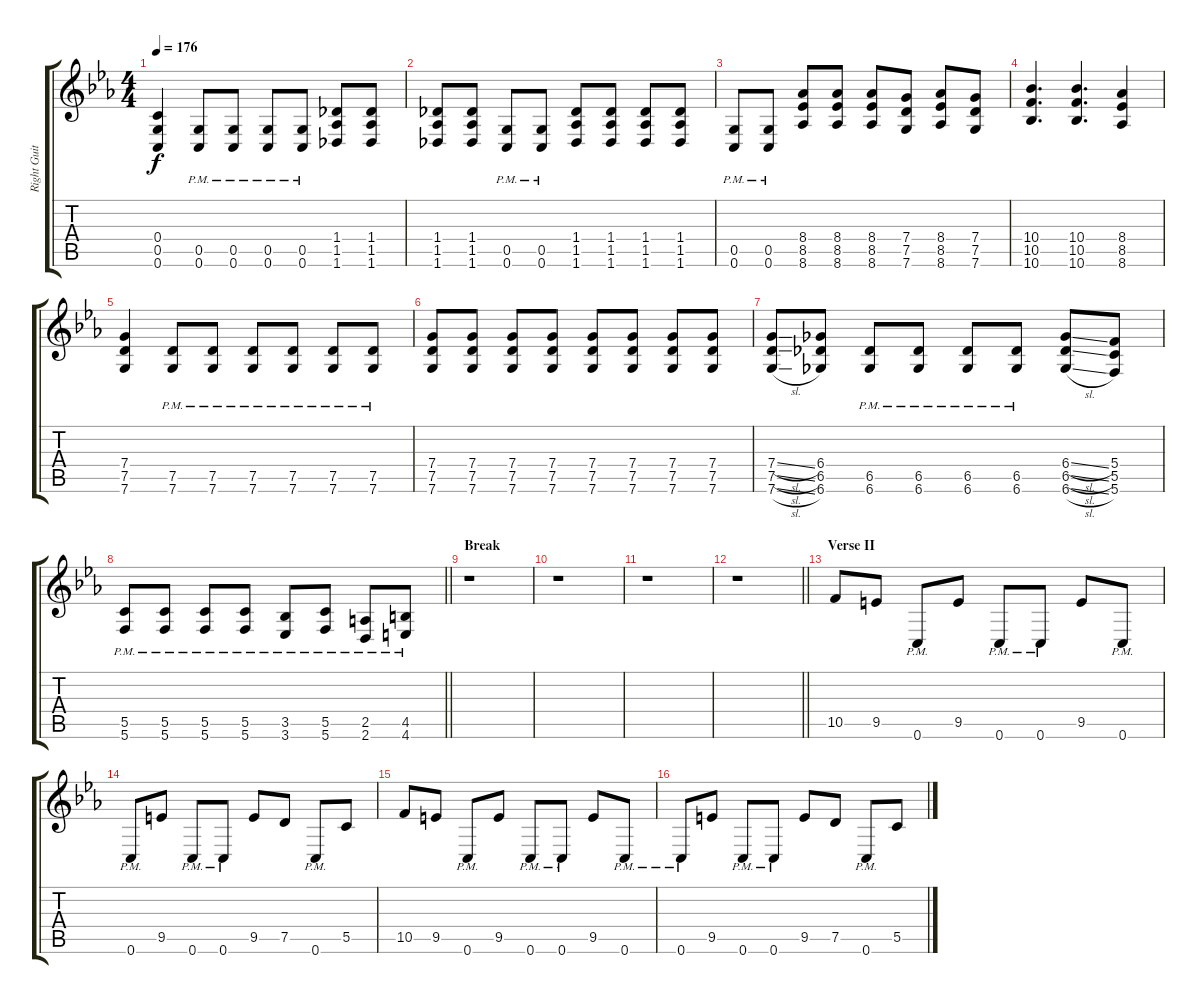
\track ("Right Guitar I" "Right Guit") {instrument distortionguitar}
\staff {score tabs}
\tuning (D4 A3 F3 C3 G2 C2) {hide}
\ts (4 4)
\tempo 176
\clef g2
\ks eb
(0.4 0.5 0.6).4{dy f} (0.5{pm} 0.6{pm}).8 (0.5{pm} 0.6{pm}).8 (0.5{pm} 0.6{pm}).8 (0.5{pm} 0.6{pm}).8 (1.4 1.5 1.6).8 (1.4 1.5 1.6).8 |
(1.4 1.5 1.6).8 (1.4 1.5 1.6).8 (0.5{pm} 0.6{pm}).8 (0.5{pm} 0.6{pm}).8 (1.4 1.5 1.6).8 (1.4 1.5 1.6).8 (1.4 1.5 1.6).8 (1.4 1.5 1.6).8 |
(0.5{pm} 0.6{pm}).8 (0.5{pm} 0.6{pm}).8 (8.4 8.5 8.6).8 (8.4 8.5 8.6).8 (8.4 8.5 8.6).8 (7.4 7.5 7.6).8 (8.4 8.5 8.6).8 (7.4 7.5 7.6).8 |
(10.4 10.5 10.6).4{d} (10.4 10.5 10.6).4{d} (8.4 8.5 8.6).4 |
(7.4 7.5 7.6).4 (7.5{pm} 7.6{pm}).8 (7.5{pm} 7.6{pm}).8 (7.5{pm} 7.6{pm}).8 (7.5{pm} 7.6{pm}).8 (7.5{pm} 7.6{pm}).8 (7.5{pm} 7.6{pm}).8 |
(7.4 7.5 7.6).8 (7.4 7.5 7.6).8 (7.4 7.5 7.6).8 (7.4 7.5 7.6).8 (7.4 7.5 7.6).8 (7.4 7.5 7.6).8 (7.4 7.5 7.6).8 (7.4 7.5 7.6).8 |
(7.4{sl} 7.5{sl} 7.6{sl}).8 (6.4 6.5 6.6).8 (6.5{pm} 6.6{pm}).8 (6.5{pm} 6.6{pm}).8 (6.5{pm} 6.6{pm}).8 (6.5{pm} 6.6{pm}).8 (6.4{sl} 6.5{sl} 6.6{sl}).8 (5.4 5.5 5.6).8 |
\barLineRight lightlight
(5.5{pm} 5.6{pm}).8 (5.5{pm} 5.6{pm}).8 (5.5{pm} 5.6{pm}).8 (5.5{pm} 5.6{pm}).8 (3.5{pm} 3.6{pm}).8 (5.5{pm} 5.6{pm}).8 (2.5{pm} 2.6{pm}).8 (4.5{pm} 4.6{pm}).8 |
\section ("" "Break")
r.1 |
r.1 |
r.1 |
\barLineRight lightlight
r.1 |
\section ("" "Verse II")
10.5.8 9.5.8 0.6{pm}.8 9.5.8 0.6{pm}.8 0.6{pm}.8 9.5.8 0.6{pm}.8 |
0.6{pm}.8 9.5.8 0.6{pm}.8 0.6{pm}.8 9.5.8 7.5.8 0.6{pm}.8 5.5.8 |
10.5.8 9.5.8 0.6{pm}.8 9.5.8 0.6{pm}.8 0.6{pm}.8 9.5.8 0.6{pm}.8 |
0.6{pm}.8 9.5.8 0.6{pm}.8 0.6{pm}.8 9.5.8 7.5.8 0.6{pm}.8 5.5.8
